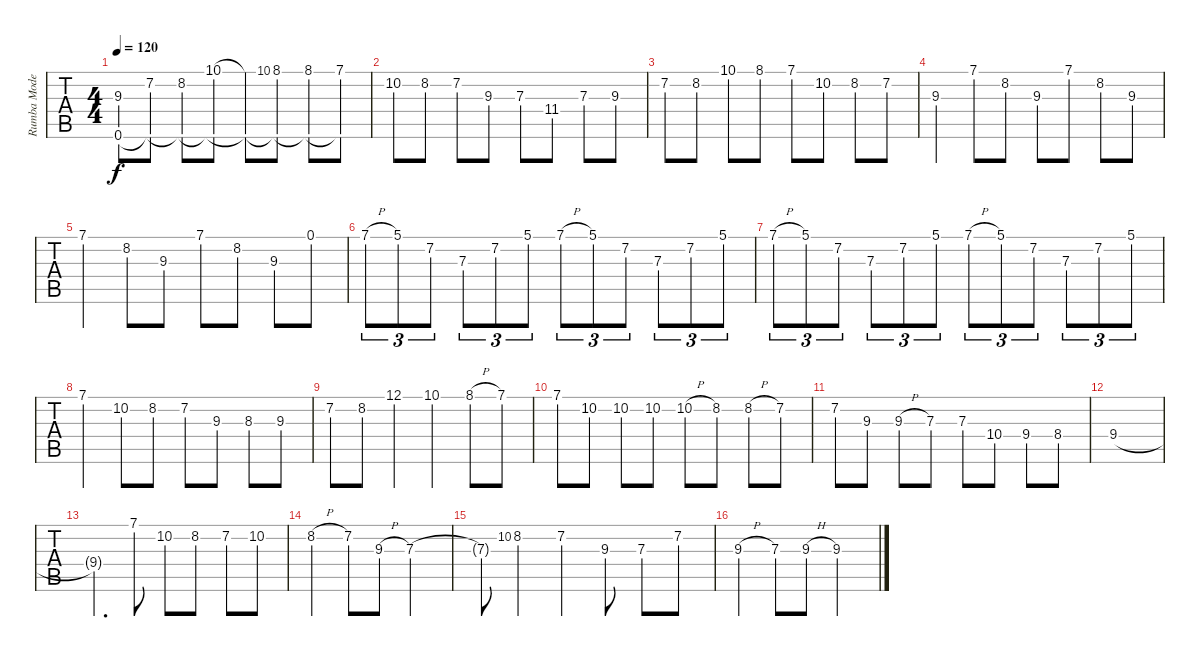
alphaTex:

\track ("Rumba Moderatto" "Rumba Mode") {instrument acousticguitarnylon}
\staff {tabs}
\tuning (E4 B3 G3 D3 A2 E2) {hide}
\ts (4 4)
\tempo 120
\clef g2
\ks c
(9.3 0.6{t}).8{dy f} (7.2 0.6{t}).8 (8.2 0.6{t}).8 (10.1 0.6{t}).8 (10.1{t} 0.6{t}).8 10.1.8{gr onbeat} (8.1 0.6{t}).8 (8.1 0.6{t}).8 (7.1 0.6{t}).8 |
10.2.8 8.2.8 7.2.8 9.3.8 7.3.8 11.4.8 7.3.8 9.3.8 |
7.2.8 8.2.8 10.1.8 8.1.8 7.1.8 10.2.8 8.2.8 7.2.8 |
9.3.4 7.1.8 8.2.8 9.3.8 7.1.8 8.2.8 9.3.8 |
7.1.4 8.2.8 9.3.8 7.1.8 8.2.8 9.3.8 0.1.8 |
7.1{h}.8{tu (3 2)} 5.1.8{tu (3 2)} 7.2.8{tu (3 2)} 7.3.8{tu (3 2)} 7.2.8{tu (3 2)} 5.1.8{tu (3 2)} 7.1{h}.8{tu (3 2)} 5.1.8{tu (3 2)} 7.2.8{tu (3 2)} 7.3.8{tu (3 2)} 7.2.8{tu (3 2)} 5.1.8{tu (3 2)} |
7.1{h}.8{tu (3 2)} 5.1.8{tu (3 2)} 7.2.8{tu (3 2)} 7.3.8{tu (3 2)} 7.2.8{tu (3 2)} 5.1.8{tu (3 2)} 7.1{h}.8{tu (3 2)} 5.1.8{tu (3 2)} 7.2.8{tu (3 2)} 7.3.8{tu (3 2)} 7.2.8{tu (3 2)} 5.1.8{tu (3 2)} |
7.1.4 10.2.8 8.2.8 7.2.8 9.3.8 8.3.8 9.3.8 |
7.2.8 8.2.8 12.1.4 10.1.4 8.1{h}.8 7.1.8 |
7.1.8 10.2.8 10.2.8 10.2.8 10.2{h}.8 8.2.8 8.2{h}.8 7.2.8 |
7.2.8 9.3.8 9.3{h}.8 7.3.8 7.3.8 10.4.8 9.4.8 8.4.8 |
9.4.1 |
9.4{t}.4{d} 7.1.8 10.2.8 8.2.8 7.2.8 10.2.8 |
8.2{h}.4 7.2.8 9.3{h}.8 7.3.2 |
7.3{t}.8 10.2.8{gr onbeat} 8.2.4 7.2.4 9.3.8 7.3.8 7.2.8 |
9.3{h}.4 7.3.8 9.3{h}.8 9.3.2
